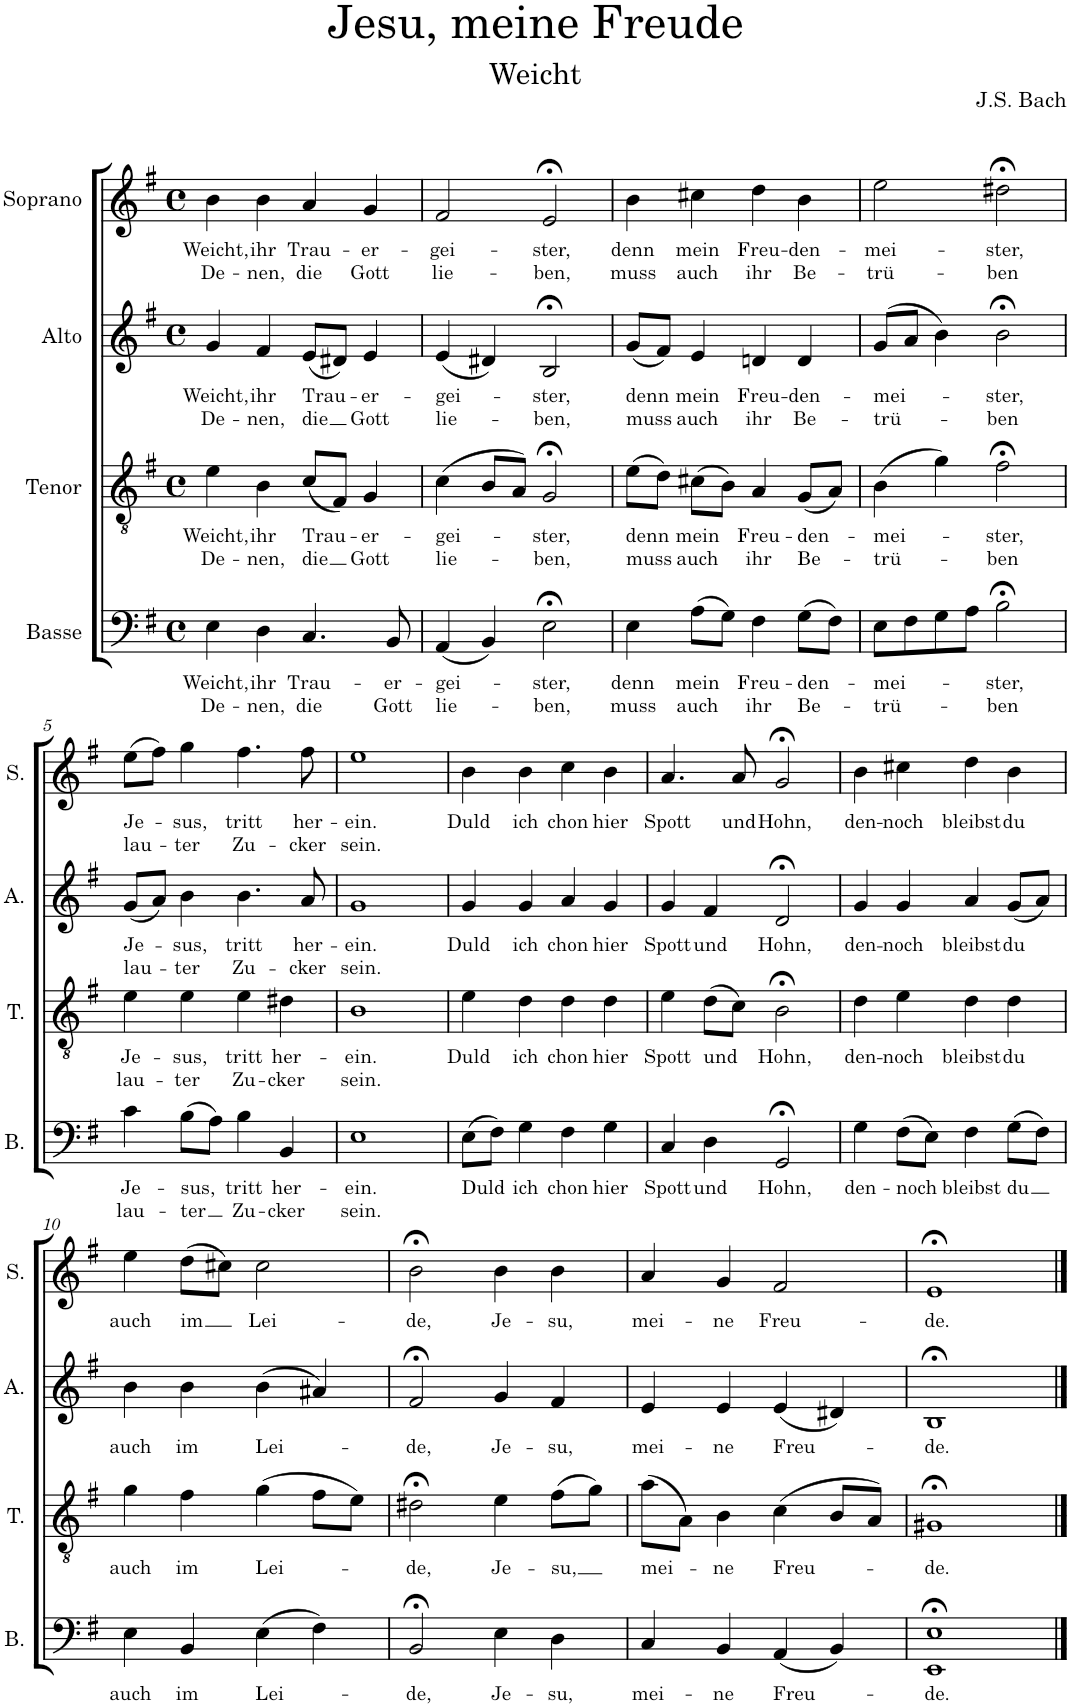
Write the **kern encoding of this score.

**kern	**text	**text	**kern	**text	**text	**kern	**text	**text	**kern	**text	**text
*part4	*part4	*part4	*part3	*part3	*part3	*part2	*part2	*part2	*part1	*part1	*part1
*staff4	*staff4	*staff4	*staff3	*staff3	*staff3	*staff2	*staff2	*staff2	*staff1	*staff1	*staff1
*I"Basse	*	*	*I"Tenor	*	*	*I"Alto	*	*	*I"Soprano	*	*
*I'B.	*	*	*I'T.	*	*	*I'A.	*	*	*I'S.	*	*
*clefF4	*	*	*clefGv2	*	*	*clefG2	*	*	*clefG2	*	*
*k[f#]	*	*	*k[f#]	*	*	*k[f#]	*	*	*k[f#]	*	*
*M4/4	*	*	*M4/4	*	*	*M4/4	*	*	*M4/4	*	*
*met(c)	*	*	*met(c)	*	*	*met(c)	*	*	*met(c)	*	*
=1	=1	=1	=1	=1	=1	=1	=1	=1	=1	=1	=1
!	!LO:LY:b	!LO:LY:b	!	!LO:LY:b	!LO:LY:b	!	!LO:LY:b	!LO:LY:b	!	!LO:LY:b	!LO:LY:b
4E\	Weicht,	De-	4e\	Weicht,	De-	4g/	Weicht,	De-	4b\	Weicht,	De-
!	!LO:LY:b	!LO:LY:b	!	!LO:LY:b	!LO:LY:b	!	!LO:LY:b	!LO:LY:b	!	!LO:LY:b	!LO:LY:b
4D\	ihr	-nen,	4B\	ihr	-nen,	4f#/	ihr	-nen,	4b\	ihr	-nen,
!	!LO:LY:b	!LO:LY:b	!	!LO:LY:b	!LO:LY:b	!	!LO:LY:b	!LO:LY:b	!	!LO:LY:b	!LO:LY:b
4.C/	Trau-	die	(8c/L	Trau-	die	(8e/L	Trau-	die	4a/	Trau-	die
.	.	.	8F#/J)	.	.	8d#X/J)	.	.	.	.	.
!	!	!	!	!LO:LY:b	!LO:LY:b	!	!LO:LY:b	!LO:LY:b	!	!LO:LY:b	!LO:LY:b
.	.	.	4G/	-er-	Gott	4e/	-er-	Gott	4g/	-er-	Gott
!	!LO:LY:b	!LO:LY:b	!	!	!	!	!	!	!	!	!
8BB/	-er-	Gott	.	.	.	.	.	.	.	.	.
=2	=2	=2	=2	=2	=2	=2	=2	=2	=2	=2	=2
!	!LO:LY:b	!LO:LY:b	!	!LO:LY:b	!LO:LY:b	!	!LO:LY:b	!LO:LY:b	!	!LO:LY:b	!LO:LY:b
(4AA/	-gei-	lie-	(4c\	-gei-	lie-	(4e/	-gei-	lie-	2f#/	-gei-	lie-
4BB/)	.	.	8B/L	.	.	4d#X/)	.	.	.	.	.
.	.	.	8A/J)	.	.	.	.	.	.	.	.
!	!LO:LY:b	!LO:LY:b	!	!LO:LY:b	!LO:LY:b	!	!LO:LY:b	!LO:LY:b	!	!LO:LY:b	!LO:LY:b
2E;<\	-ster,	-ben,	2G;</	-ster,	-ben,	2B;</	-ster,	-ben,	2e;</	-ster,	-ben,
=3	=3	=3	=3	=3	=3	=3	=3	=3	=3	=3	=3
!	!LO:LY:b	!LO:LY:b	!	!LO:LY:b	!LO:LY:b	!	!LO:LY:b	!LO:LY:b	!	!LO:LY:b	!LO:LY:b
4E\	denn	muss	(8e\L	denn	muss	(8g/L	denn	muss	4b\	denn	muss
.	.	.	8d\J)	.	.	8f#/J)	.	.	.	.	.
!	!LO:LY:b	!LO:LY:b	!	!LO:LY:b	!LO:LY:b	!	!LO:LY:b	!LO:LY:b	!	!LO:LY:b	!LO:LY:b
(8A\L	mein	auch	(8c#X\L	mein	auch	4e/	mein	auch	4cc#X\	mein	auch
8G\J)	.	.	8B\J)	.	.	.	.	.	.	.	.
!	!LO:LY:b	!LO:LY:b	!	!LO:LY:b	!LO:LY:b	!	!LO:LY:b	!LO:LY:b	!	!LO:LY:b	!LO:LY:b
4F#\	Freu-	ihr	4A/	Freu-	ihr	4dn/	Freu-	ihr	4dd\	Freu-	ihr
!	!LO:LY:b	!LO:LY:b	!	!LO:LY:b	!LO:LY:b	!	!LO:LY:b	!LO:LY:b	!	!LO:LY:b	!LO:LY:b
(8G\L	-den-	Be-	(8G/L	-den-	Be-	4d/	-den-	Be-	4b\	-den-	Be-
8F#\J)	.	.	8A/J)	.	.	.	.	.	.	.	.
=4	=4	=4	=4	=4	=4	=4	=4	=4	=4	=4	=4
!	!LO:LY:b	!LO:LY:b	!	!LO:LY:b	!LO:LY:b	!	!LO:LY:b	!LO:LY:b	!	!LO:LY:b	!LO:LY:b
8E\L	-mei-	-trü-	(4B\	-mei-	-trü-	(8g/L	-mei-	-trü-	2ee\	-mei-	-trü-
8F#\	.	.	.	.	.	8a/J	.	.	.	.	.
8G\	.	.	4g\)	.	.	4b\)	.	.	.	.	.
8A\J	.	.	.	.	.	.	.	.	.	.	.
!	!LO:LY:b	!LO:LY:b	!	!LO:LY:b	!LO:LY:b	!	!LO:LY:b	!LO:LY:b	!	!LO:LY:b	!LO:LY:b
2B;<\	-ster,	-ben	2f#;<\	-ster,	-ben	2b;<\	-ster,	-ben	2dd#X;<\	-ster,	-ben
!!LO:LB:g=z
=5	=5	=5	=5	=5	=5	=5	=5	=5	=5	=5	=5
!	!LO:LY:b	!LO:LY:b	!	!LO:LY:b	!LO:LY:b	!	!LO:LY:b	!LO:LY:b	!	!LO:LY:b	!LO:LY:b
4c\	Je-	lau-	4e\	Je-	lau-	(8g/L	Je-	lau-	(8ee\L	Je-	lau-
.	.	.	.	.	.	8a/J)	.	.	8ff#\J)	.	.
!	!LO:LY:b	!LO:LY:b	!	!LO:LY:b	!LO:LY:b	!	!LO:LY:b	!LO:LY:b	!	!LO:LY:b	!LO:LY:b
(8B\L	-sus,	-ter	4e\	-sus,	-ter	4b\	-sus,	-ter	4gg\	-sus,	-ter
8A\J)	.	.	.	.	.	.	.	.	.	.	.
!	!LO:LY:b	!LO:LY:b	!	!LO:LY:b	!LO:LY:b	!	!LO:LY:b	!LO:LY:b	!	!LO:LY:b	!LO:LY:b
4B\	tritt	Zu-	4e\	tritt	Zu-	4.b\	tritt	Zu-	4.ff#\	tritt	Zu-
!	!LO:LY:b	!LO:LY:b	!	!LO:LY:b	!LO:LY:b	!	!	!	!	!	!
4BB/	her-	-cker	4d#X\	her-	-cker	.	.	.	.	.	.
!	!	!	!	!	!	!	!LO:LY:b	!LO:LY:b	!	!LO:LY:b	!LO:LY:b
.	.	.	.	.	.	8a/	her-	-cker	8ff#\	her-	-cker
=6	=6	=6	=6	=6	=6	=6	=6	=6	=6	=6	=6
!	!LO:LY:b	!LO:LY:b	!	!LO:LY:b	!LO:LY:b	!	!LO:LY:b	!LO:LY:b	!	!LO:LY:b	!LO:LY:b
1E	-ein.	sein.	1B	-ein.	sein.	1g	-ein.	sein.	1ee	-ein.	sein.
=7	=7	=7	=7	=7	=7	=7	=7	=7	=7	=7	=7
!	!LO:LY:b	!	!	!LO:LY:b	!	!	!LO:LY:b	!	!	!LO:LY:b	!
(8E\L	Duld	.	4e\	Duld	.	4g/	Duld	.	4b\	Duld	.
8F#\J)	.	.	.	.	.	.	.	.	.	.	.
!	!LO:LY:b	!	!	!LO:LY:b	!	!	!LO:LY:b	!	!	!LO:LY:b	!
4G\	ich	.	4d\	ich	.	4g/	ich	.	4b\	ich	.
!	!LO:LY:b	!	!	!LO:LY:b	!	!	!LO:LY:b	!	!	!LO:LY:b	!
4F#\	chon	.	4d\	chon	.	4a/	chon	.	4cc\	chon	.
!	!LO:LY:b	!	!	!LO:LY:b	!	!	!LO:LY:b	!	!	!LO:LY:b	!
4G\	hier	.	4d\	hier	.	4g/	hier	.	4b\	hier	.
=8	=8	=8	=8	=8	=8	=8	=8	=8	=8	=8	=8
!	!LO:LY:b	!	!	!LO:LY:b	!	!	!LO:LY:b	!	!	!LO:LY:b	!
4C/	Spott	.	4e\	Spott	.	4g/	Spott	.	4.a/	Spott	.
!	!LO:LY:b	!	!	!LO:LY:b	!	!	!LO:LY:b	!	!	!	!
4D\	und	.	(8d\L	und	.	4f#/	und	.	.	.	.
!	!	!	!	!	!	!	!	!	!	!LO:LY:b	!
.	.	.	8c\J)	.	.	.	.	.	8a/	und	.
!	!LO:LY:b	!	!	!LO:LY:b	!	!	!LO:LY:b	!	!	!LO:LY:b	!
2GG;</	Hohn,	.	2B;<\	Hohn,	.	2d;</	Hohn,	.	2g;</	Hohn,	.
=9	=9	=9	=9	=9	=9	=9	=9	=9	=9	=9	=9
!	!LO:LY:b	!	!	!LO:LY:b	!	!	!LO:LY:b	!	!	!LO:LY:b	!
4G\	den-	.	4d\	den-	.	4g/	den-	.	4b\	den-	.
!	!LO:LY:b	!	!	!LO:LY:b	!	!	!LO:LY:b	!	!	!LO:LY:b	!
(8F#\L	-noch	.	4e\	-noch	.	4g/	-noch	.	4cc#X\	-noch	.
8E\J)	.	.	.	.	.	.	.	.	.	.	.
!	!LO:LY:b	!	!	!LO:LY:b	!	!	!LO:LY:b	!	!	!LO:LY:b	!
4F#\	bleibst	.	4d\	bleibst	.	4a/	bleibst	.	4dd\	bleibst	.
!	!LO:LY:b	!	!	!LO:LY:b	!	!	!LO:LY:b	!	!	!LO:LY:b	!
(8G\L	du	.	4d\	du	.	(8g/L	du	.	4b\	du	.
8F#\J)	.	.	.	.	.	8a/J)	.	.	.	.	.
!!LO:LB:g=z
=10	=10	=10	=10	=10	=10	=10	=10	=10	=10	=10	=10
!	!LO:LY:b	!	!	!LO:LY:b	!	!	!LO:LY:b	!	!	!LO:LY:b	!
4E\	auch	.	4g\	auch	.	4b\	auch	.	4ee\	auch	.
!	!LO:LY:b	!	!	!LO:LY:b	!	!	!LO:LY:b	!	!	!LO:LY:b	!
4BB/	im	.	4f#\	im	.	4b\	im	.	(8dd\L	im	.
.	.	.	.	.	.	.	.	.	8cc#X\J)	.	.
!	!LO:LY:b	!	!	!LO:LY:b	!	!	!LO:LY:b	!	!	!LO:LY:b	!
(4E\	Lei-	.	(4g\	Lei-	.	(4b\	Lei-	.	2cc#\	Lei-	.
4F#\)	.	.	8f#\L	.	.	4a#X/)	.	.	.	.	.
.	.	.	8e\J)	.	.	.	.	.	.	.	.
=11	=11	=11	=11	=11	=11	=11	=11	=11	=11	=11	=11
!	!LO:LY:b	!	!	!LO:LY:b	!	!	!LO:LY:b	!	!	!LO:LY:b	!
2BB;</	-de,	.	2d#X;<\	-de,	.	2f#;</	-de,	.	2b;<\	-de,	.
!	!LO:LY:b	!	!	!LO:LY:b	!	!	!LO:LY:b	!	!	!LO:LY:b	!
4E\	Je-	.	4e\	Je-	.	4g/	Je-	.	4b\	Je-	.
!	!LO:LY:b	!	!	!LO:LY:b	!	!	!LO:LY:b	!	!	!LO:LY:b	!
4D\	-su,	.	(8f#\L	-su,	.	4f#/	-su,	.	4b\	-su,	.
.	.	.	8g\J)	.	.	.	.	.	.	.	.
=12	=12	=12	=12	=12	=12	=12	=12	=12	=12	=12	=12
!	!LO:LY:b	!	!	!LO:LY:b	!	!	!LO:LY:b	!	!	!LO:LY:b	!
4C/	mei-	.	(8a\L	mei-	.	4e/	mei-	.	4a/	mei-	.
.	.	.	8A\J)	.	.	.	.	.	.	.	.
!	!LO:LY:b	!	!	!LO:LY:b	!	!	!LO:LY:b	!	!	!LO:LY:b	!
4BB/	-ne	.	4B\	-ne	.	4e/	-ne	.	4g/	-ne	.
!	!LO:LY:b	!	!	!LO:LY:b	!	!	!LO:LY:b	!	!	!LO:LY:b	!
(4AA/	Freu-	.	(4c\	Freu-	.	(4e/	Freu-	.	2f#/	Freu-	.
4BB/)	.	.	8B/L	.	.	4d#X/)	.	.	.	.	.
.	.	.	8A/J)	.	.	.	.	.	.	.	.
=13	=13	=13	=13	=13	=13	=13	=13	=13	=13	=13	=13
!	!LO:LY:b	!	!	!LO:LY:b	!	!	!LO:LY:b	!	!	!LO:LY:b	!
1EE;< 1E;<	-de.	.	1G#X;<	-de.	.	1B;<	-de.	.	1e;<	-de.	.
==	==	==	==	==	==	==	==	==	==	==	==
*-	*-	*-	*-	*-	*-	*-	*-	*-	*-	*-	*-
